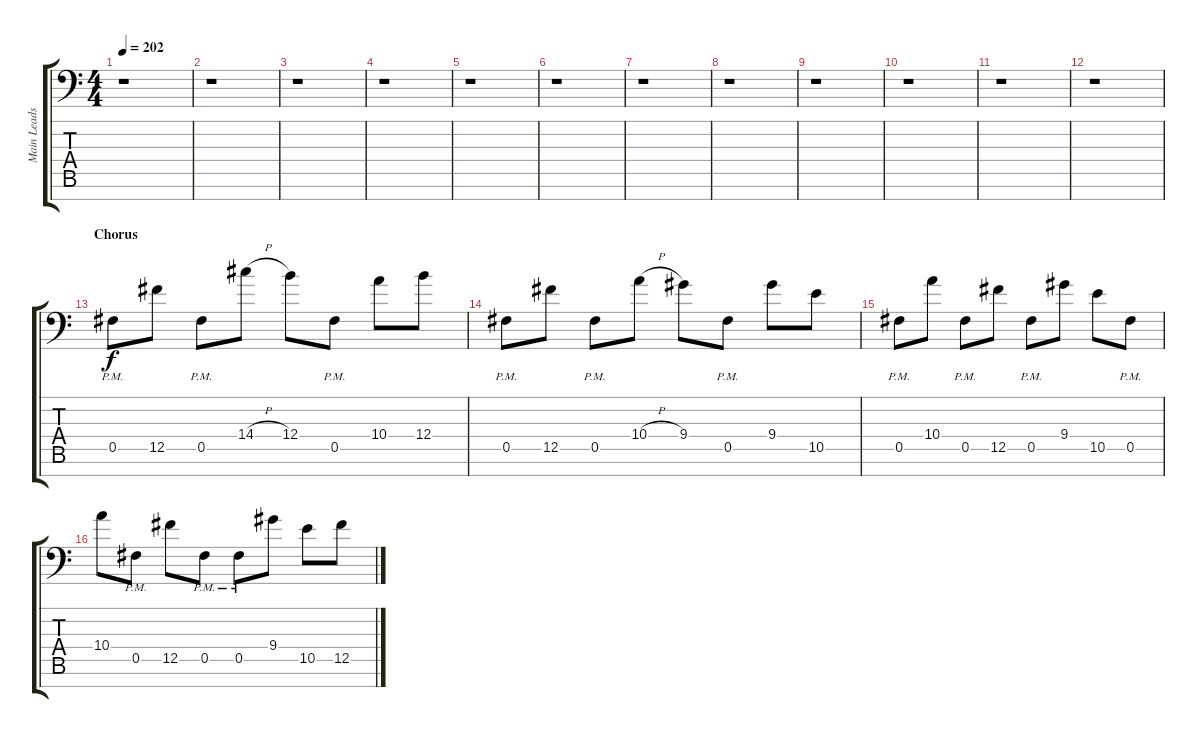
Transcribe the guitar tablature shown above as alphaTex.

\track ("Main Leads" "Main Leads") {instrument distortionguitar}
\staff {score tabs}
\tuning (Db4 Ab3 E3 B2 Gb2 Db2 Gb1) {hide}
\ts (4 4)
\tempo 202
\clef f4
\ks c
r.1{dy f} |
r.1 |
r.1 |
r.1 |
r.1 |
r.1 |
r.1 |
r.1 |
r.1 |
r.1 |
r.1 |
r.1 |
\section ("" "Chorus")
0.5{pm}.8 12.5.8 0.5{pm}.8 14.4{h}.8 12.4.8 0.5{pm}.8 10.4.8 12.4.8 |
0.5{pm}.8 12.5.8 0.5{pm}.8 10.4{h}.8 9.4.8 0.5{pm}.8 9.4.8 10.5.8 |
0.5{pm}.8 10.4.8 0.5{pm}.8 12.5.8 0.5{pm}.8 9.4.8 10.5.8 0.5{pm}.8 |
10.4.8 0.5{pm}.8 12.5.8 0.5{pm}.8 0.5{pm}.8 9.4.8 10.5.8 12.5.8
